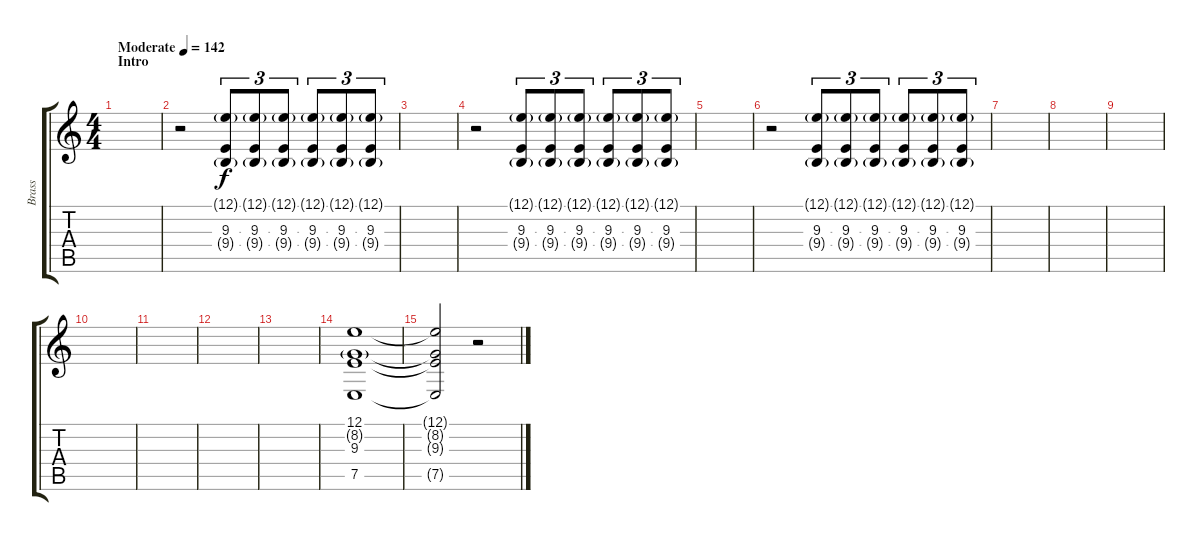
\track ("Brass" "Brass") {instrument brasssection}
\staff {score tabs}
\tuning (E4 B3 G3 D3 A2 E2) {hide}
\ts (4 4)
\section ("" "Intro")
\tempo (142 "Moderate")
\clef g2
\ks c
|
r.2 (12.1{g} 9.3 9.4{g}).8{tu (3 2)} (12.1{g} 9.3 9.4{g}).8{tu (3 2)} (12.1{g} 9.3 9.4{g}).8{tu (3 2)} (12.1{g} 9.3 9.4{g}).8{tu (3 2)} (12.1{g} 9.3 9.4{g}).8{tu (3 2)} (12.1{g} 9.3 9.4{g}).8{tu (3 2)} |
|
r.2 (12.1{g} 9.3 9.4{g}).8{tu (3 2)} (12.1{g} 9.3 9.4{g}).8{tu (3 2)} (12.1{g} 9.3 9.4{g}).8{tu (3 2)} (12.1{g} 9.3 9.4{g}).8{tu (3 2)} (12.1{g} 9.3 9.4{g}).8{tu (3 2)} (12.1{g} 9.3 9.4{g}).8{tu (3 2)} |
|
r.2 (12.1{g} 9.3 9.4{g}).8{tu (3 2)} (12.1{g} 9.3 9.4{g}).8{tu (3 2)} (12.1{g} 9.3 9.4{g}).8{tu (3 2)} (12.1{g} 9.3 9.4{g}).8{tu (3 2)} (12.1{g} 9.3 9.4{g}).8{tu (3 2)} (12.1{g} 9.3 9.4{g}).8{tu (3 2)} |
|
|
|
|
|
|
|
(12.1 8.2{g} 9.3 7.5).1 |
(12.1{t} 8.2{t} 9.3{t} 7.5{t}).2{dy f} r.2
